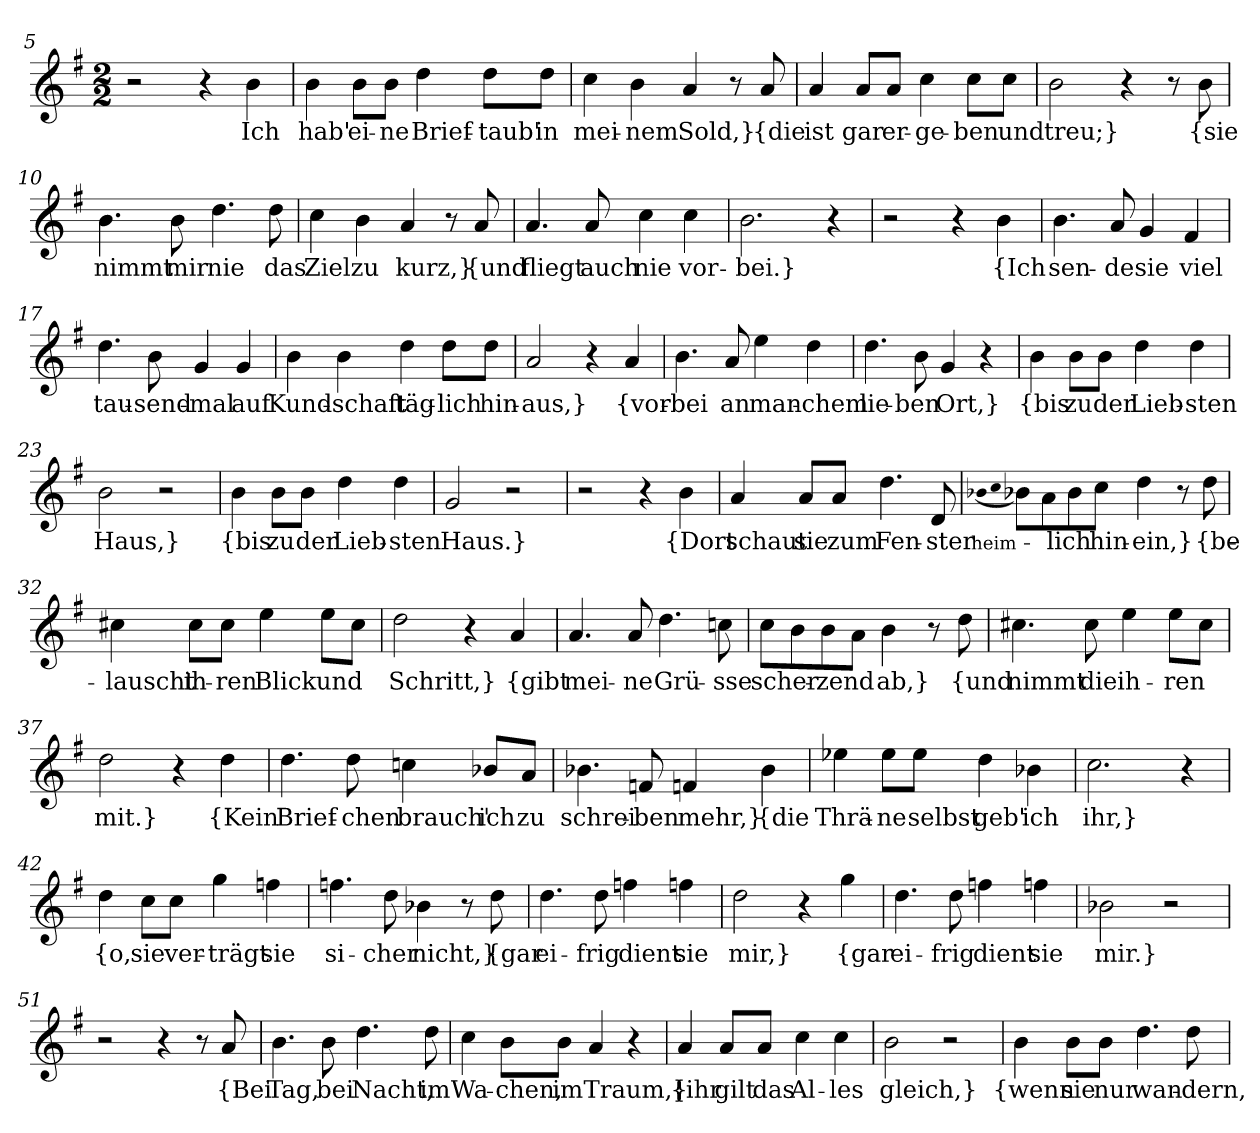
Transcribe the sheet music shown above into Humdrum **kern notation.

**kern	**text
*part1	*part1
*staff1	*staff1
*clefG2	*
*k[f#]	*
*M2/2	*
=5	=5
2r	.
4r	.
4b	Ich
=6	=6
4b	hab'
8b\L	ei-
8b\J	-ne
4dd	Brief-
8dd\L	-taub'
8dd\J	in
=7	=7
4cc	mei-
4b	-nem
4a	Sold,}
8r	.
8a	{die
=8	=8
4a	ist
8a/L	gar
8a/J	er-
4cc	-ge-
8cc\L	-ben
8cc\J	und
=9	=9
2b	treu;}
4r	.
8r	.
8b	{sie
=10	=10
4.b	nimmt
8b	mir
4.dd	nie
8dd	das
=11	=11
4cc	Ziel
4b	zu
4a	kurz,}
8r	.
8a	{und
=12	=12
4.a	fliegt
8a	auch
4cc	nie
4cc	vor-
=13	=13
2.b	-bei.}
4r	.
=15	=15
2r	.
4r	.
4b	{Ich
=16	=16
4.b	sen-
8a	-de
4g	sie
4f#	viel
=17	=17
4.dd	tau-
8b	-send-
4g	-mal
4g	auf
=18	=18
4b	Kund-
4b	-schaft
4dd	täg-
8dd\L	-lich
8dd\J	hin-
=19	=19
2a	-aus,}
4r	.
4a	{vor-
=20	=20
4.b	-bei
8a	an
4ee	man-
4dd	-chem
=21	=21
4.dd	lie-
8b	-ben
4g	Ort,}
4r	.
=22	=22
4b	{bis
8b\L	zu
8b\J	der
4dd	Lieb-
4dd	-sten
=23	=23
2b	Haus,}
2r	.
=24	=24
4b	{bis
8b\L	zu
8b\J	der
4dd	Lieb-
4dd	-sten
=25	=25
2g	Haus.}
2r	.
=29	=29
2r	.
4r	.
4b	{Dort
=30	=30
4a	schaut
8a/L	sie
8a/J	zum
4.dd	Fen-
8d	-ster
=31	=31
(qb-X	heim-
qcc	.
8b-X\L)	.
8a\	.
8b-\	-lich
8cc\J	hin-
4dd	-ein,}
8r	.
8dd	{be-
=32	=32
4cc#X	-lauscht
8cc#\L	ih-
8cc#\J	-ren
4ee	Blick
8ee\L	und
8cc#\J	.
=33	=33
2dd	Schritt,}
4r	.
4a	{gibt
=34	=34
4.a	mei-
8a	-ne
4.dd	Grü-
8ccn	-sse
=35	=35
8cc\L	scher-
8b\	.
8b\	-zend
8a\J	.
4b	ab,}
8r	.
8dd	{und
=36	=36
4.cc#X	nimmt
8cc#	die
4ee	ih-
8ee\L	-ren
8cc#\J	.
=37	=37
2dd	mit.}
4r	.
4dd	{Kein
=38	=38
4.dd	Brief-
8dd	-chen
4ccn	brauch'
8b-X/L	ich
8a/J	zu
=39	=39
4.b-X	schrei-
8fn	-ben
4fn	mehr,}
4b-	{die
=40	=40
4ee-X	Thrä-
8ee-\L	-ne
8ee-\J	selbst
4dd	geb'
4b-X	ich
=41	=41
2.cc	ihr,}
4r	.
=42	=42
4dd	{o,
8cc\L	sie
8cc\J	ver-
4gg	-trägt
4ffn	sie
=43	=43
4.ffn	si-
8dd	-cher
4b-X	nicht,}
8r	.
8dd	{gar
=44	=44
4.dd	ei-
8dd	-frig
4ffn	dient
4ffn	sie
=45	=45
2dd	mir,}
4r	.
4gg	{gar
=46	=46
4.dd	ei-
8dd	-frig
4ffn	dient
4ffn	sie
=47	=47
2b-X	mir.}
2r	.
=51	=51
2r	.
4r	.
8r	.
8a	{Bei
=52	=52
4.b	Tag,
8b	bei
4.dd	Nacht,
8dd	im
=53	=53
4cc	Wa-
8b\L	-chen,
8b\J	im
4a	Traum,}
4r	.
=54	=54
4a	{ihr
8a/L	gilt
8a/J	das
4cc	Al-
4cc	-les
=55	=55
2b	gleich,}
2r	.
=56	=56
4b	{wenn
8b\L	sie
8b\J	nur
4.dd	wan-
8dd	-dern,
=	=
*-	*-
